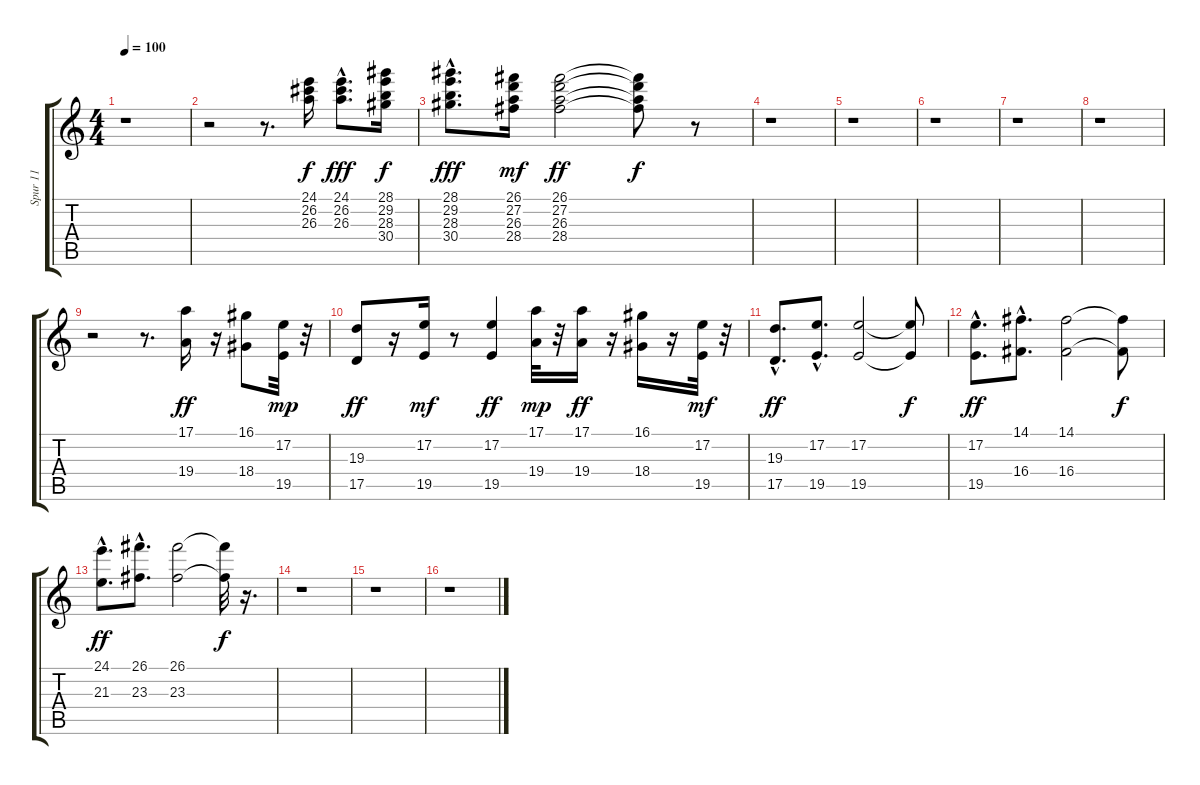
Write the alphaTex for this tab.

\track ("Spur 11" "Spur 11") {instrument brightacousticpiano}
\staff {score tabs}
\tuning (E4 B3 G3 D3 A2 E2) {hide}
\ts (4 4)
\tempo 100
\clef g2
\ks c
r.1{dy f} |
r.2 r.8{d} (24.1 26.2 26.3).16 (24.1{hac} 26.2{hac} 26.3{hac}).8{d dy fff} (28.1 29.2 28.3 30.4).16{dy f} |
(28.1{hac} 29.2{hac} 28.3{hac} 30.4{hac}).8{d dy fff} (26.1 27.2 26.3 28.4).16{dy mf} (26.1 27.2 26.3 28.4).2{dy ff} (26.1{t} 27.2{t} 26.3{t} 28.4{t}).8{dy f} r.8 |
r.1 |
r.1 |
r.1 |
r.1 |
r.1 |
r.2 r.8{d} (17.1 19.4).16{dy ff} r.16 (16.1 18.4).8 (17.2 19.5).32{dy mp} r.32 |
(19.3 17.5).8{dy ff} r.16 (17.2 19.5).16{dy mf} r.8 (17.2 19.5).4{dy ff} (17.1 19.4).32{dy mp} r.32 (17.1 19.4).16{dy ff} r.16 (16.1 18.4).16 r.16 (17.2 19.5).32{dy mf} r.32 |
(19.3{hac} 17.5{hac}).8{d dy ff} (17.2{hac} 19.5{hac}).8{d} (17.2 19.5).2 (17.2{t} 19.5{t}).8{dy f} |
(17.2{hac} 19.5{hac}).8{d dy ff} (14.1{hac} 16.4{hac}).8{d} (14.1 16.4).2 (14.1{t} 16.4{t}).8{dy f} |
(24.1{hac} 21.3{hac}).8{d dy ff} (26.1{hac} 23.3{hac}).8{d} (26.1 23.3).2 (26.1{t} 23.3{t}).32{dy f} r.16{d} |
r.1 |
r.1 |
r.1
